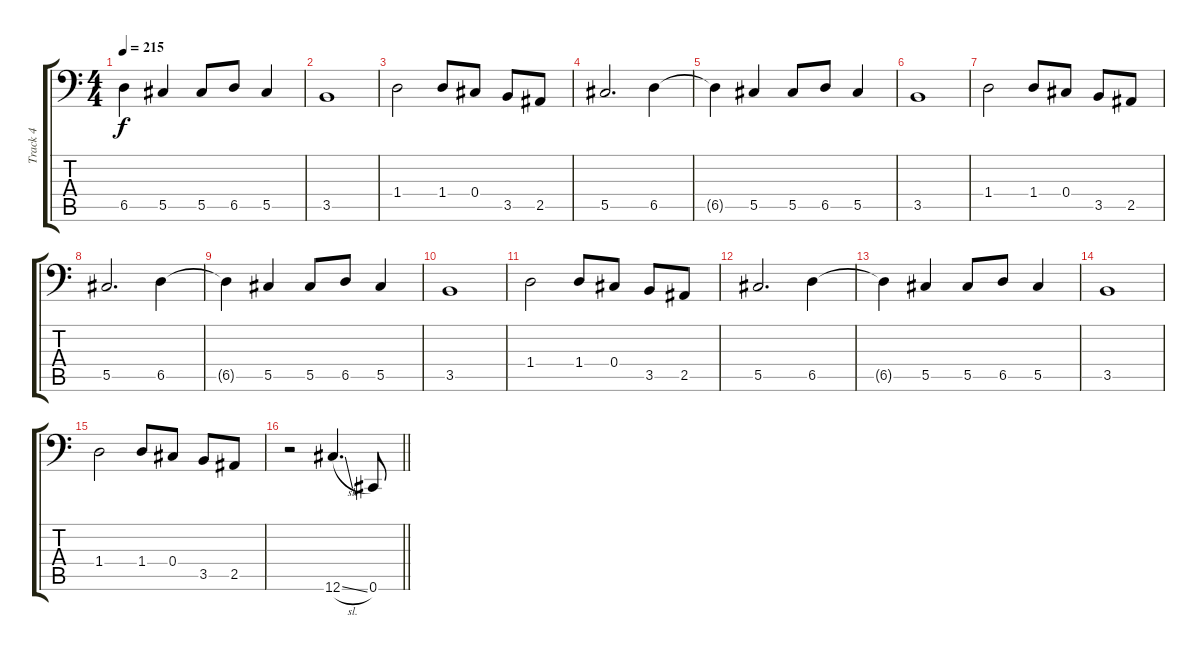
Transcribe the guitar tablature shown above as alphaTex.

\track ("Track 4" "Track 4") {instrument electricbassfinger}
\staff {score tabs}
\tuning (Eb3 Bb2 Gb2 Db2 Ab1 Db1) {hide}
\ts (4 4)
\tempo 215
\clef f4
\ks c
6.5{t}.4{dy f} 5.5.4 5.5.8 6.5.8 5.5.4 |
3.5.1 |
1.4.2 1.4.8 0.4.8 3.5.8 2.5.8 |
5.5.2{d} 6.5.4 |
6.5{t}.4 5.5.4 5.5.8 6.5.8 5.5.4 |
3.5.1 |
1.4.2 1.4.8 0.4.8 3.5.8 2.5.8 |
5.5.2{d} 6.5.4 |
6.5{t}.4 5.5.4 5.5.8 6.5.8 5.5.4 |
3.5.1 |
1.4.2 1.4.8 0.4.8 3.5.8 2.5.8 |
5.5.2{d} 6.5.4 |
6.5{t}.4 5.5.4 5.5.8 6.5.8 5.5.4 |
3.5.1 |
1.4.2 1.4.8 0.4.8 3.5.8 2.5.8 |
\barLineRight lightlight
r.2 12.6{sl}.4{d} 0.6.8
